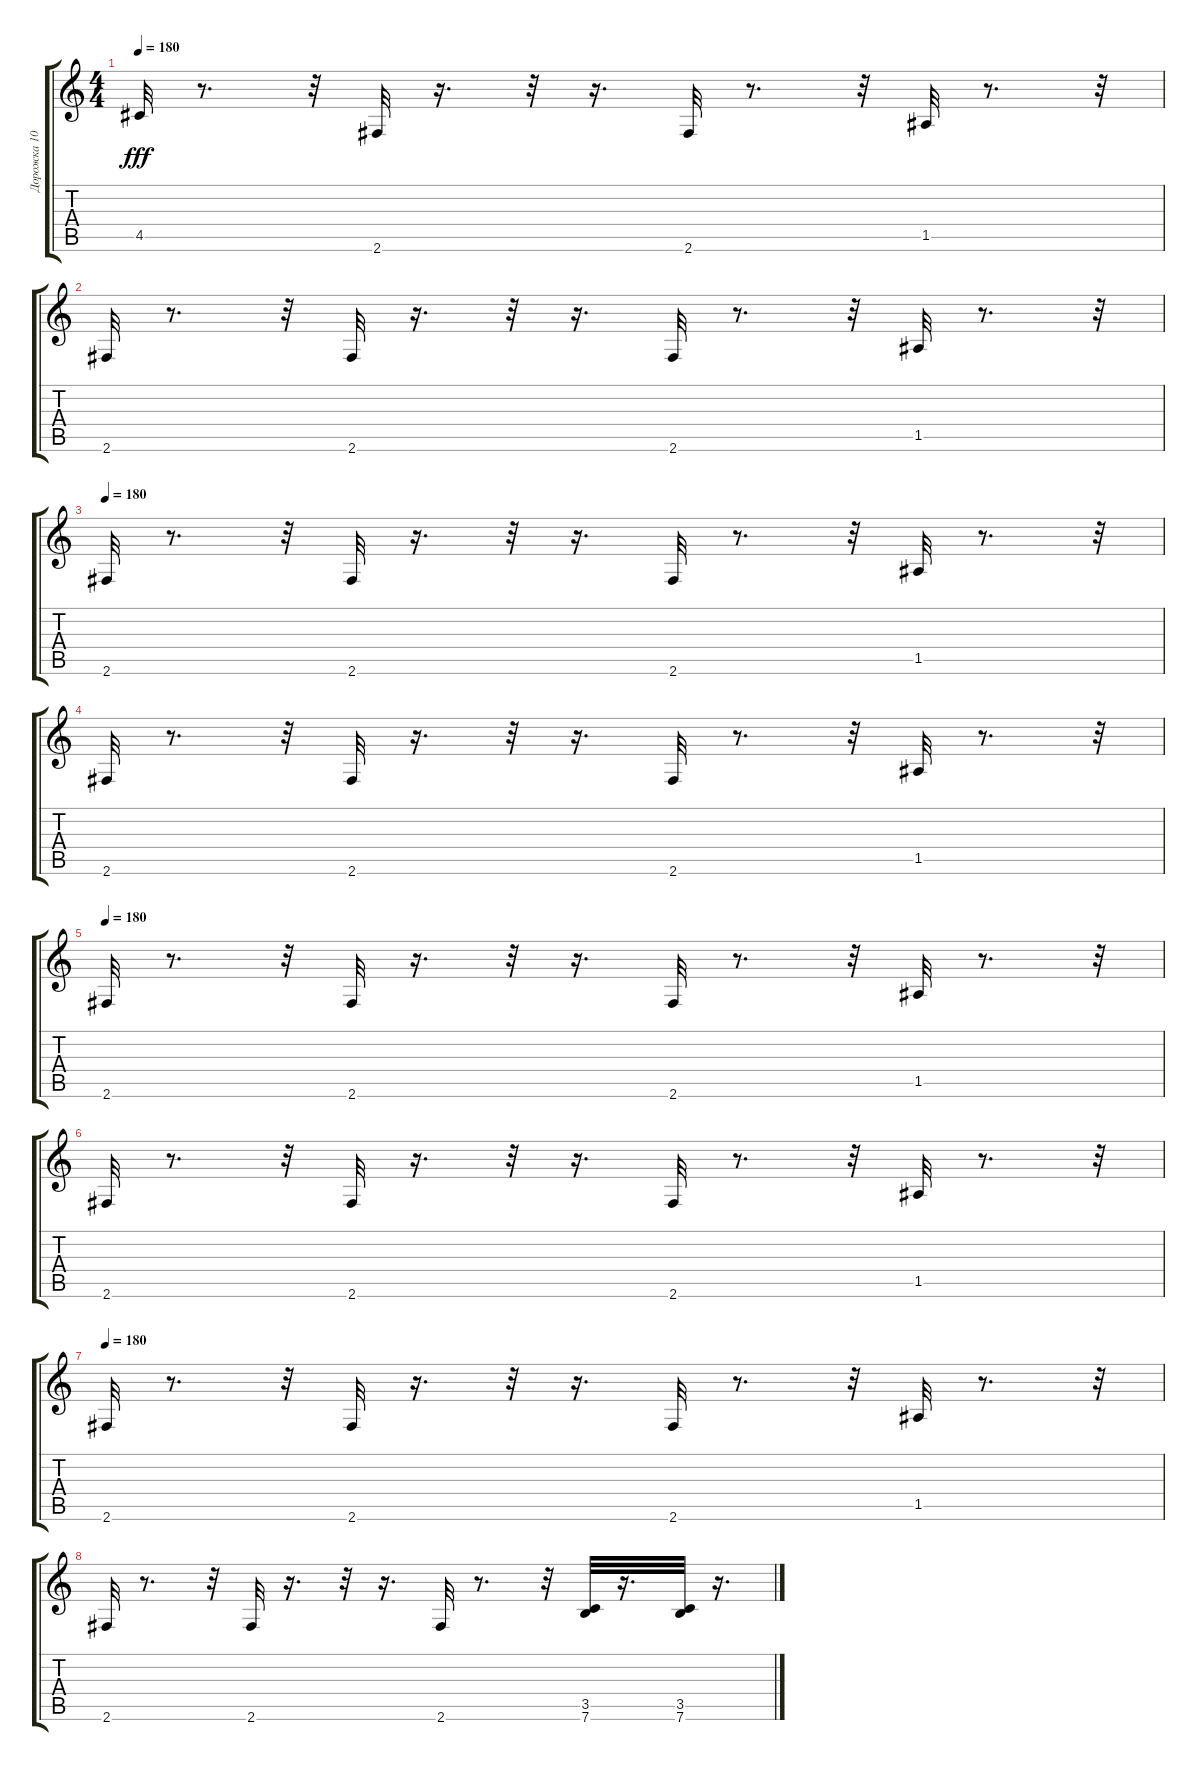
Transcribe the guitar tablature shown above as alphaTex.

\track ("Дорожка 10" "Дорожка 10") {instrument acousticguitarnylon}
\staff {score tabs}
\tuning (E4 B3 G3 D3 A2 E2) {hide}
\ts (4 4)
\tempo 180
\clef g2
\ks c
4.5.32{dy fff} r.8{d} r.32 2.6.32 r.16{d} r.32 r.16{d} 2.6.32 r.8{d} r.32 1.5.32 r.8{d} r.32 |
2.6.32 r.8{d} r.32 2.6.32 r.16{d} r.32 r.16{d} 2.6.32 r.8{d} r.32 1.5.32 r.8{d} r.32 |
\tempo 180
2.6.32 r.8{d} r.32 2.6.32 r.16{d} r.32 r.16{d} 2.6.32 r.8{d} r.32 1.5.32 r.8{d} r.32 |
2.6.32 r.8{d} r.32 2.6.32 r.16{d} r.32 r.16{d} 2.6.32 r.8{d} r.32 1.5.32 r.8{d} r.32 |
\tempo 180
2.6.32 r.8{d} r.32 2.6.32 r.16{d} r.32 r.16{d} 2.6.32 r.8{d} r.32 1.5.32 r.8{d} r.32 |
2.6.32 r.8{d} r.32 2.6.32 r.16{d} r.32 r.16{d} 2.6.32 r.8{d} r.32 1.5.32 r.8{d} r.32 |
\tempo 180
2.6.32 r.8{d} r.32 2.6.32 r.16{d} r.32 r.16{d} 2.6.32 r.8{d} r.32 1.5.32 r.8{d} r.32 |
2.6.32 r.8{d} r.32 2.6.32 r.16{d} r.32 r.16{d} 2.6.32 r.8{d} r.32 (3.5 7.6).32 r.16{d} (3.5 7.6).32 r.16{d}
